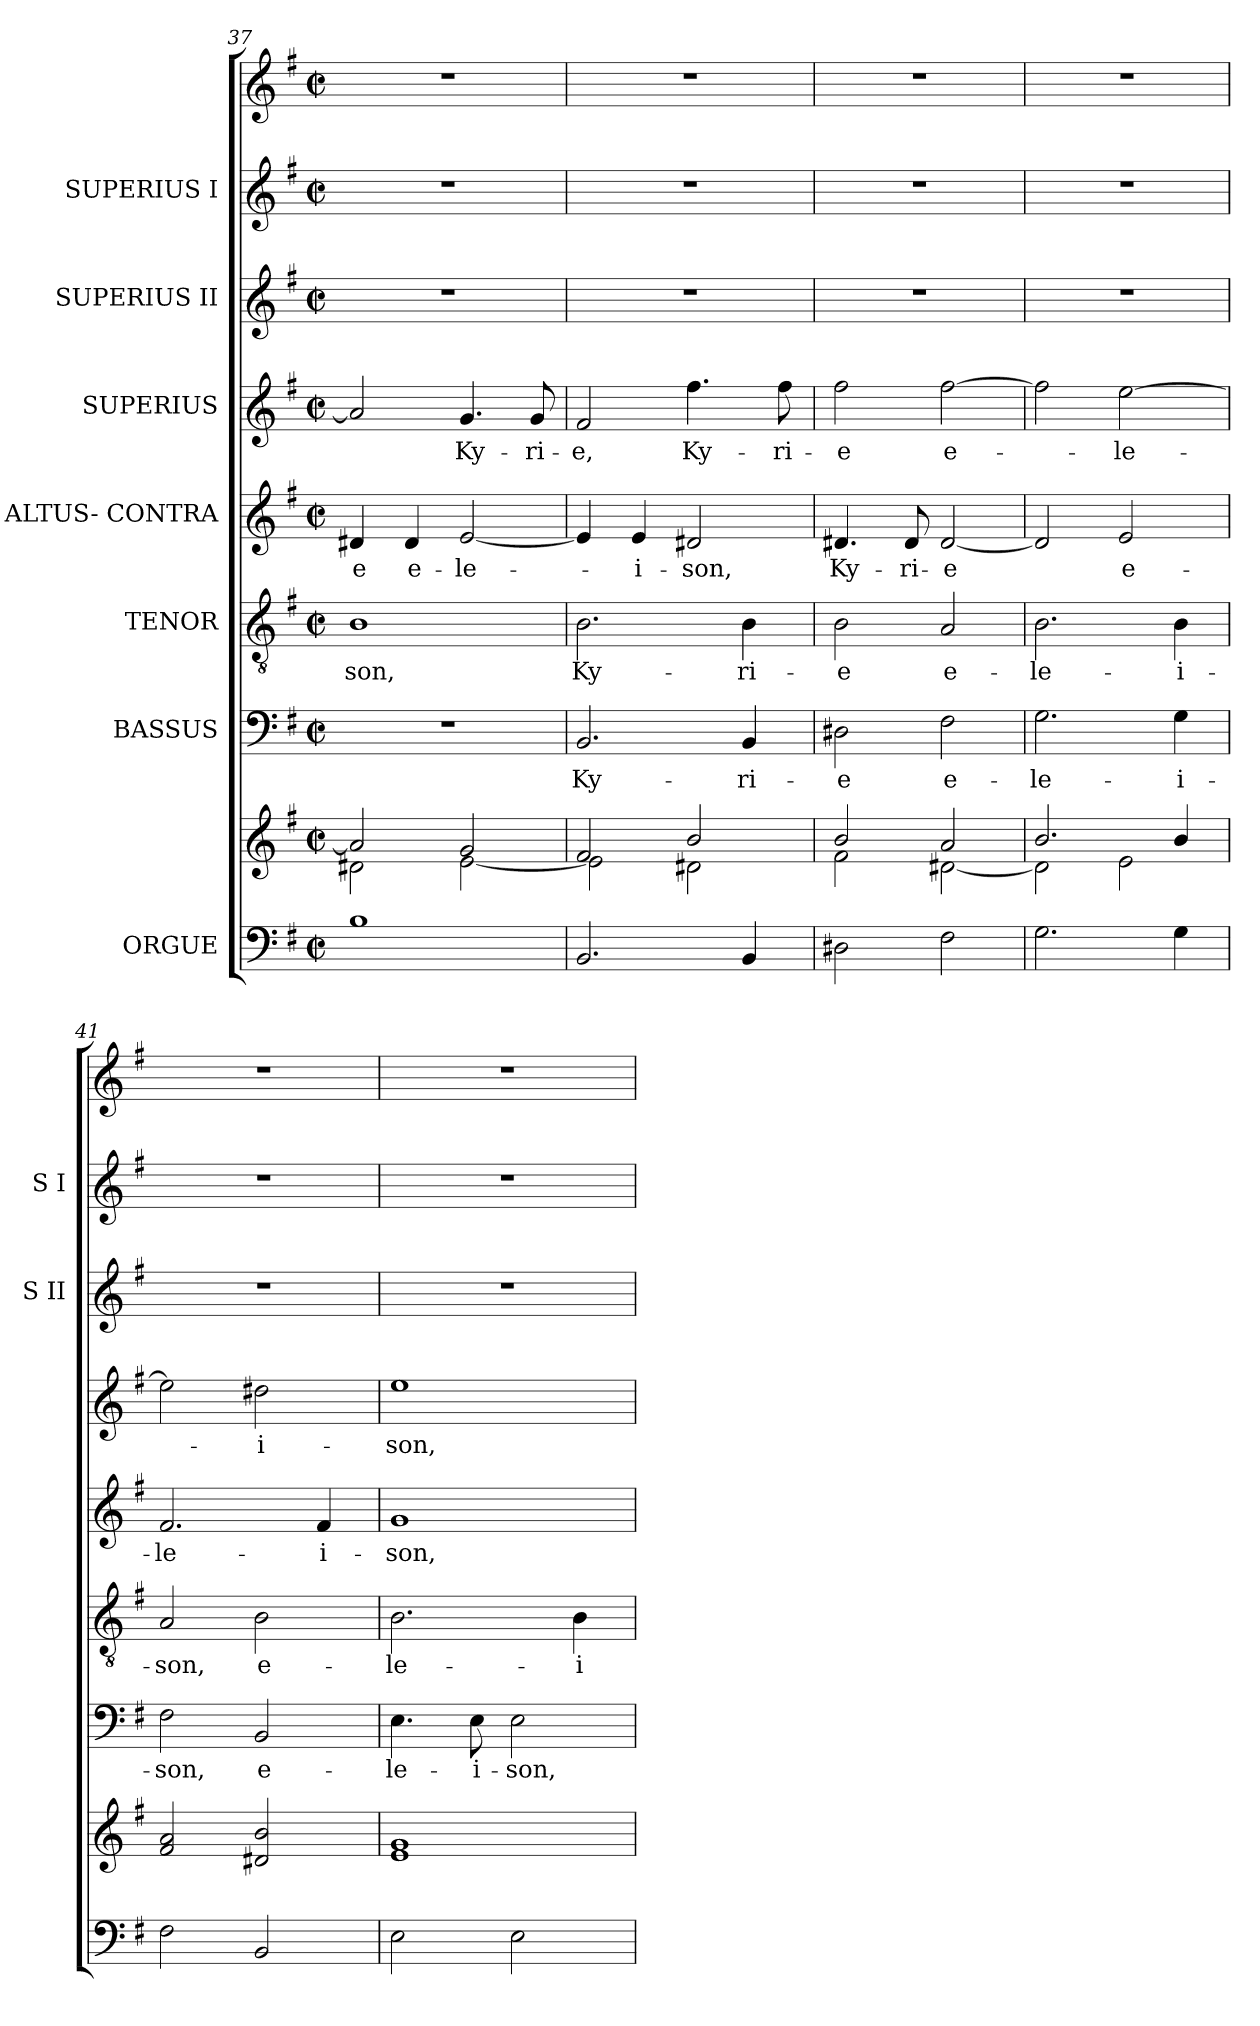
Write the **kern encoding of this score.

**kern	**kern	**kern	**text	**kern	**text	**kern	**text	**kern	**text	**kern	**kern	**kern
*part8	*part8	*part7	*part7	*part6	*part6	*part5	*part5	*part4	*part4	*part3	*part2	*part1
*staff9	*staff8	*staff7	*staff7	*staff6	*staff6	*staff5	*staff5	*staff4	*staff4	*staff3	*staff2	*staff1
*I"ORGUE	*	*I"BASSUS	*	*I"TENOR	*	*I"ALTUS- CONTRA	*	*I"SUPERIUS	*	*I"SUPERIUS II	*I"SUPERIUS I	*
*	*	*	*	*	*	*	*	*	*	*I'S II	*I'S I	*
*clefF4	*clefG2	*clefF4	*	*clefGv2	*	*clefG2	*	*clefG2	*	*clefG2	*clefG2	*clefG2
*k[f#]	*k[f#]	*k[f#]	*	*k[f#]	*	*k[f#]	*	*k[f#]	*	*k[f#]	*k[f#]	*k[f#]
*e:	*e:	*e:	*	*e:	*	*e:	*	*e:	*	*e:	*e:	*e:
*M2/2	*M2/2	*M2/2	*	*M2/2	*	*M2/2	*	*M2/2	*	*M2/2	*M2/2	*M2/2
*met(c|)	*met(c|)	*met(c|)	*	*met(c|)	*	*met(c|)	*	*met(c|)	*	*met(c|)	*met(c|)	*met(c|)
=37	=37	=37	=37	=37	=37	=37	=37	=37	=37	=37	=37	=37
*	*^	*	*	*	*	*	*	*	*	*	*	*
!	!	!	!	!	!	!LO:LY:b	!	!LO:LY:b	!	!	!	!	!
1B	2a/]	2d#X\	1r	.	1B	-son,	4d#X/	-e	2a/]	.	1r	1r	1r
!	!	!	!	!	!	!	!	!LO:LY:b	!	!	!	!	!
.	.	.	.	.	.	.	4d#/	e-	.	.	.	.	.
!	!	!	!	!	!	!	!	!LO:LY:b	!	!LO:LY:b	!	!	!
.	2g/	[<2e\	.	.	.	.	[2e/	-le-	4.g/	Ky-	.	.	.
!	!	!	!	!	!	!	!	!	!	!LO:LY:b	!	!	!
.	.	.	.	.	.	.	.	.	8g/	-ri-	.	.	.
=38	=38	=38	=38	=38	=38	=38	=38	=38	=38	=38	=38	=38	=38
!	!	!	!	!LO:LY:b	!	!LO:LY:b	!	!	!	!LO:LY:b	!	!	!
2.BB/	2f#/	2e\]	2.BB/	Ky-	2.B\	Ky-	4e/]	.	2f#/	-e,	1r	1r	1r
!	!	!	!	!	!	!	!	!LO:LY:b	!	!	!	!	!
.	.	.	.	.	.	.	4e/	-i-	.	.	.	.	.
!	!	!	!	!	!	!	!	!LO:LY:b	!	!LO:LY:b	!	!	!
.	2b/	2d#X\	.	.	.	.	2d#X/	-son,	4.ff#\	Ky-	.	.	.
!	!	!	!	!LO:LY:b	!	!LO:LY:b	!	!	!	!	!	!	!
4BB/	.	.	4BB/	-ri-	4B\	-ri-	.	.	.	.	.	.	.
!	!	!	!	!	!	!	!	!	!	!LO:LY:b	!	!	!
.	.	.	.	.	.	.	.	.	8ff#\	-ri-	.	.	.
=39	=39	=39	=39	=39	=39	=39	=39	=39	=39	=39	=39	=39	=39
!	!	!	!	!LO:LY:b	!	!LO:LY:b	!	!LO:LY:b	!	!LO:LY:b	!	!	!
2D#X\	2b/	2f#\	2D#X\	-e	2B\	-e	4.d#X/	Ky-	2ff#\	-e	1r	1r	1r
!	!	!	!	!	!	!	!	!LO:LY:b	!	!	!	!	!
.	.	.	.	.	.	.	8d#/	-ri-	.	.	.	.	.
!	!	!	!	!LO:LY:b	!	!LO:LY:b	!	!LO:LY:b	!	!LO:LY:b	!	!	!
2F#\	2a/	[<2d#X\	2F#\	e-	2A/	e-	[2d#/	-e	[2ff#\	e-	.	.	.
=40	=40	=40	=40	=40	=40	=40	=40	=40	=40	=40	=40	=40	=40
!	!	!	!	!LO:LY:b	!	!LO:LY:b	!	!	!	!	!	!	!
2.G\	2.b/	2d#\]	2.G\	-le-	2.B\	-le-	2d#/]	.	2ff#\]	.	1r	1r	1r
!	!	!	!	!	!	!	!	!LO:LY:b	!	!LO:LY:b	!	!	!
.	.	2e\	.	.	.	.	2e/	e-	[2ee\	-le-	.	.	.
!	!	!	!	!LO:LY:b	!	!LO:LY:b	!	!	!	!	!	!	!
4G\	4b/	.	4G\	-i-	4B\	-i-	.	.	.	.	.	.	.
*	*v	*v	*	*	*	*	*	*	*	*	*	*	*
!!LO:PB:g=z
=41	=41	=41	=41	=41	=41	=41	=41	=41	=41	=41	=41	=41
!	!	!	!LO:LY:b	!	!LO:LY:b	!	!LO:LY:b	!	!	!	!	!
2F#\	2f#/ 2a/	2F#\	-son,	2A/	-son,	2.f#/	-le-	2ee\]	.	1r	1r	1r
!	!	!	!LO:LY:b	!	!LO:LY:b	!	!	!	!LO:LY:b	!	!	!
2BB/	2d#X/ 2b/	2BB/	e-	2B\	e-	.	.	2dd#X\	-i-	.	.	.
!	!	!	!	!	!	!	!LO:LY:b	!	!	!	!	!
.	.	.	.	.	.	4f#/	-i-	.	.	.	.	.
=42	=42	=42	=42	=42	=42	=42	=42	=42	=42	=42	=42	=42
!	!	!	!LO:LY:b	!	!LO:LY:b	!	!LO:LY:b	!	!LO:LY:b	!	!	!
2E\	1e 1g	4.E\	-le-	2.B\	-le-	1g	-son,	1ee	-son,	1r	1r	1r
!	!	!	!LO:LY:b	!	!	!	!	!	!	!	!	!
.	.	8E\	-i-	.	.	.	.	.	.	.	.	.
!	!	!	!LO:LY:b	!	!	!	!	!	!	!	!	!
2E\	.	2E\	-son,	.	.	.	.	.	.	.	.	.
!	!	!	!	!	!LO:LY:b	!	!	!	!	!	!	!
.	.	.	.	4B\	-i-	.	.	.	.	.	.	.
=	=	=	=	=	=	=	=	=	=	=	=	=
*-	*-	*-	*-	*-	*-	*-	*-	*-	*-	*-	*-	*-
